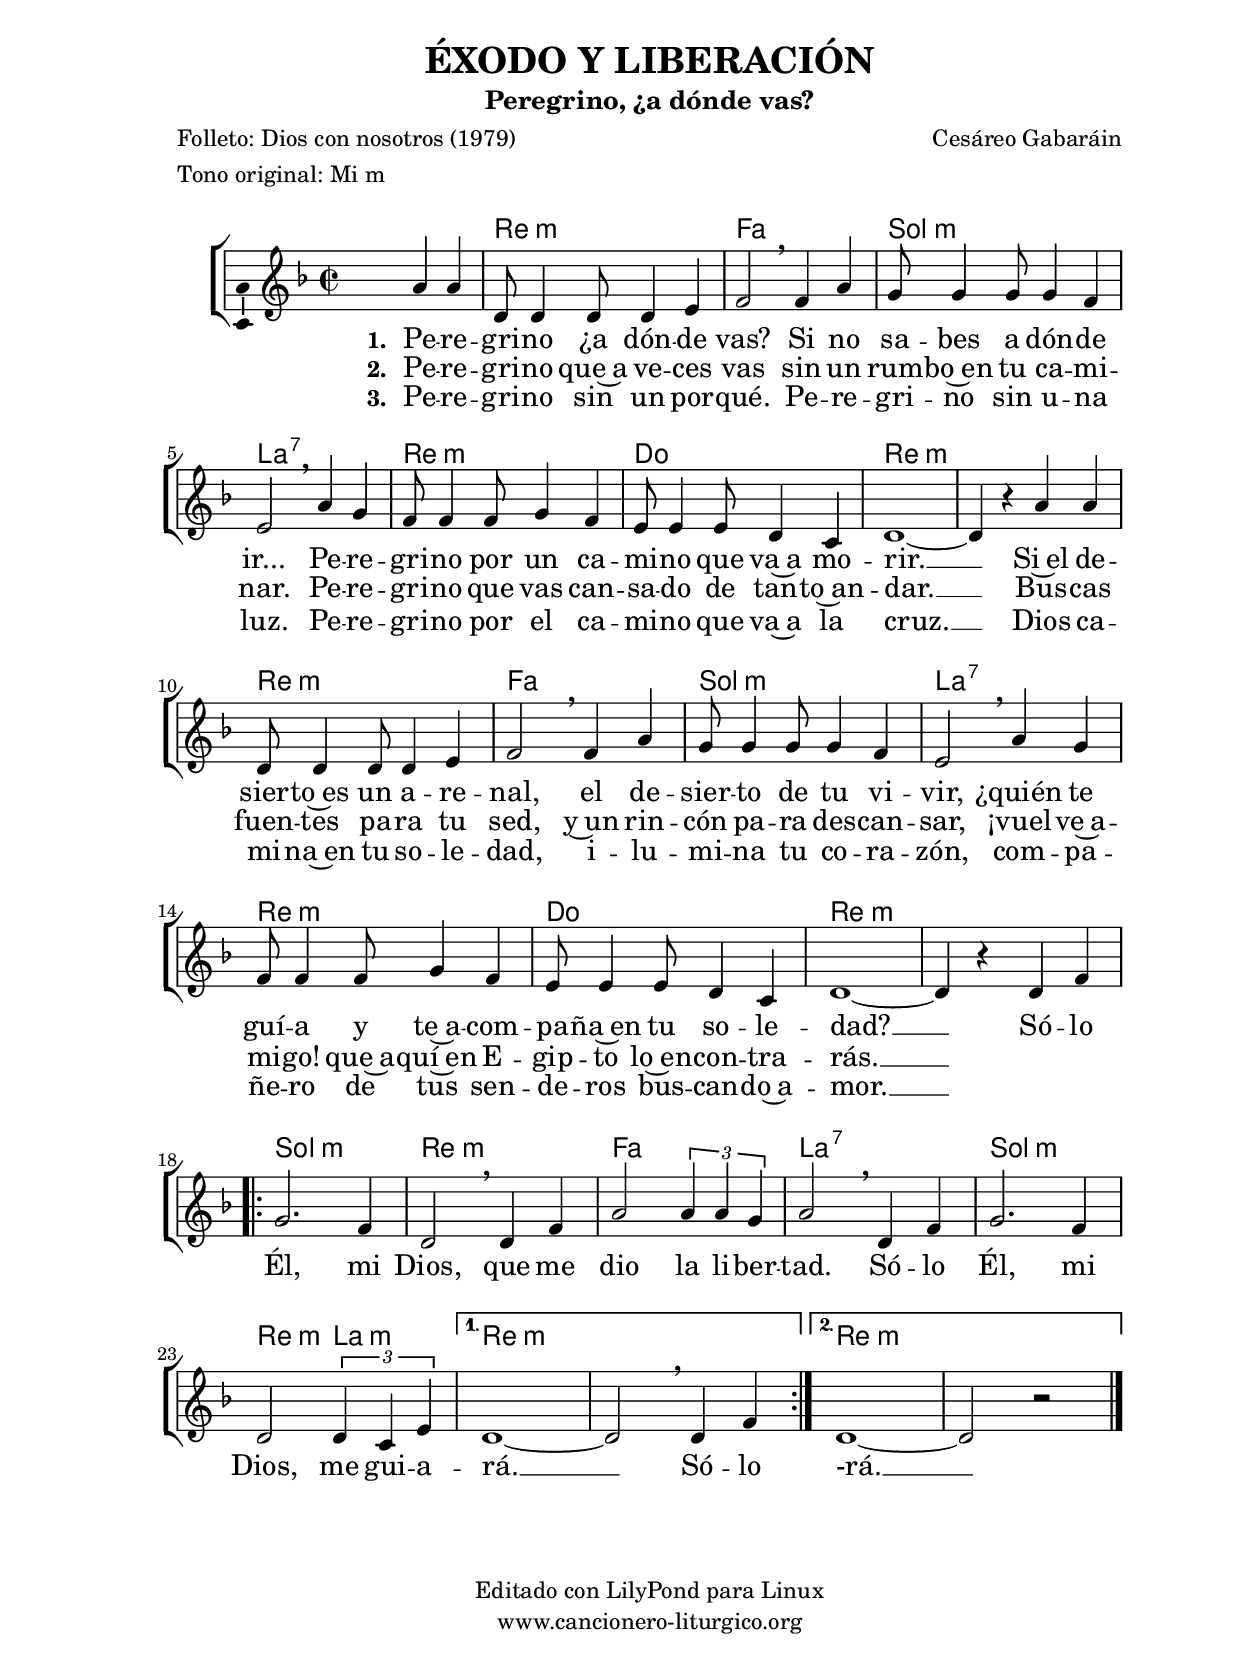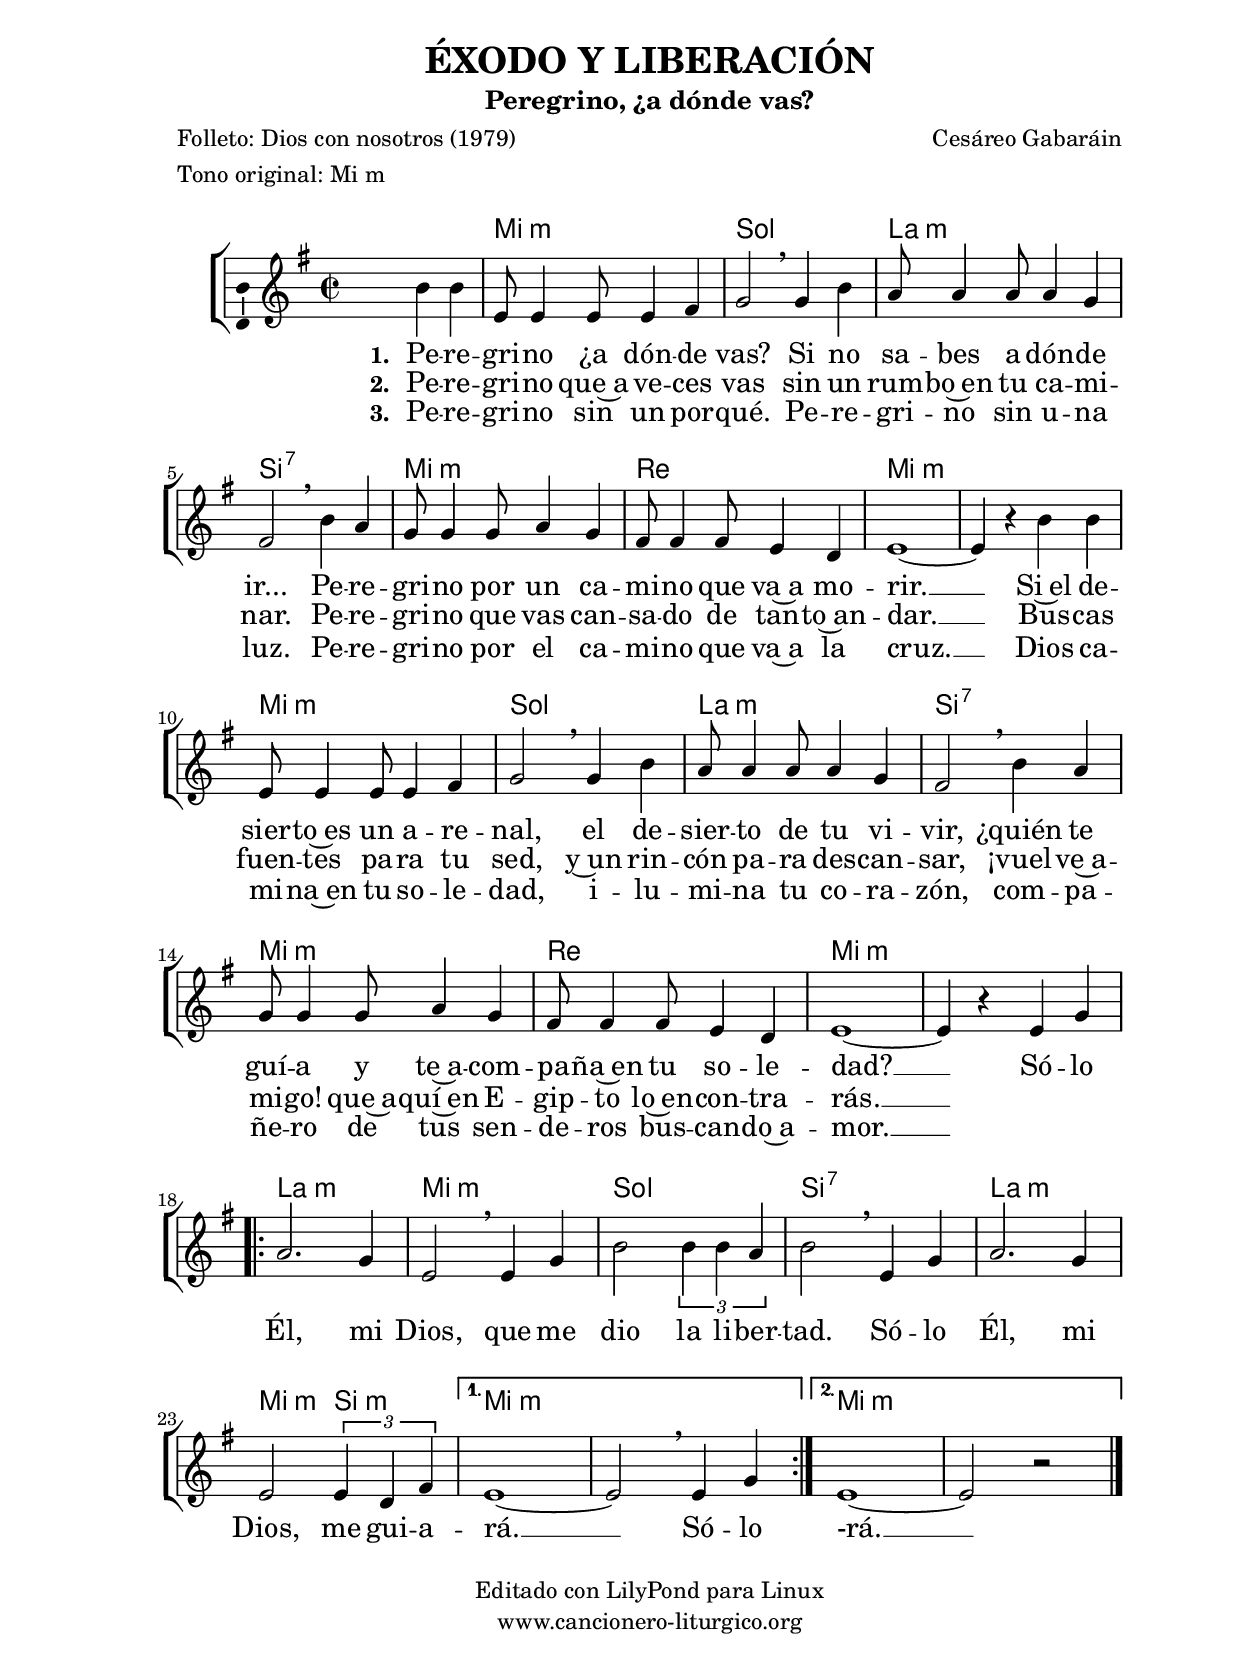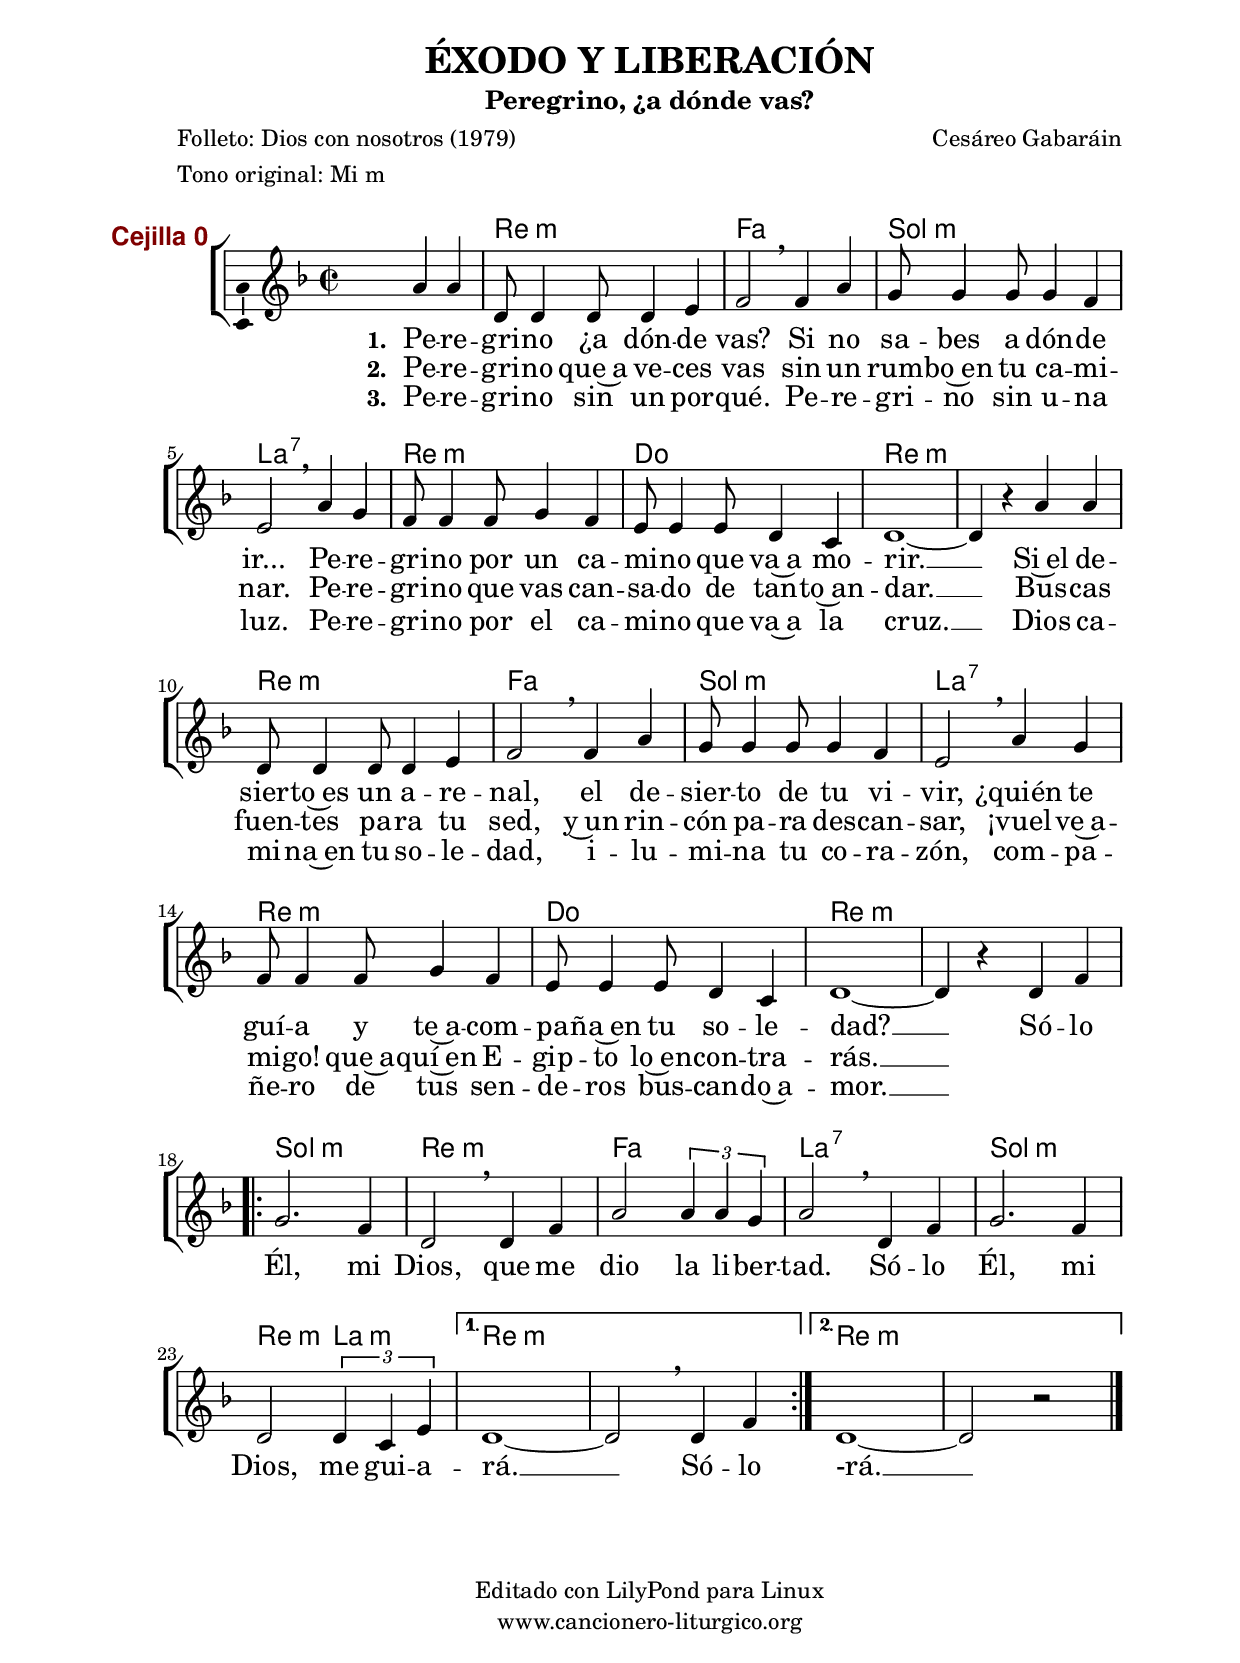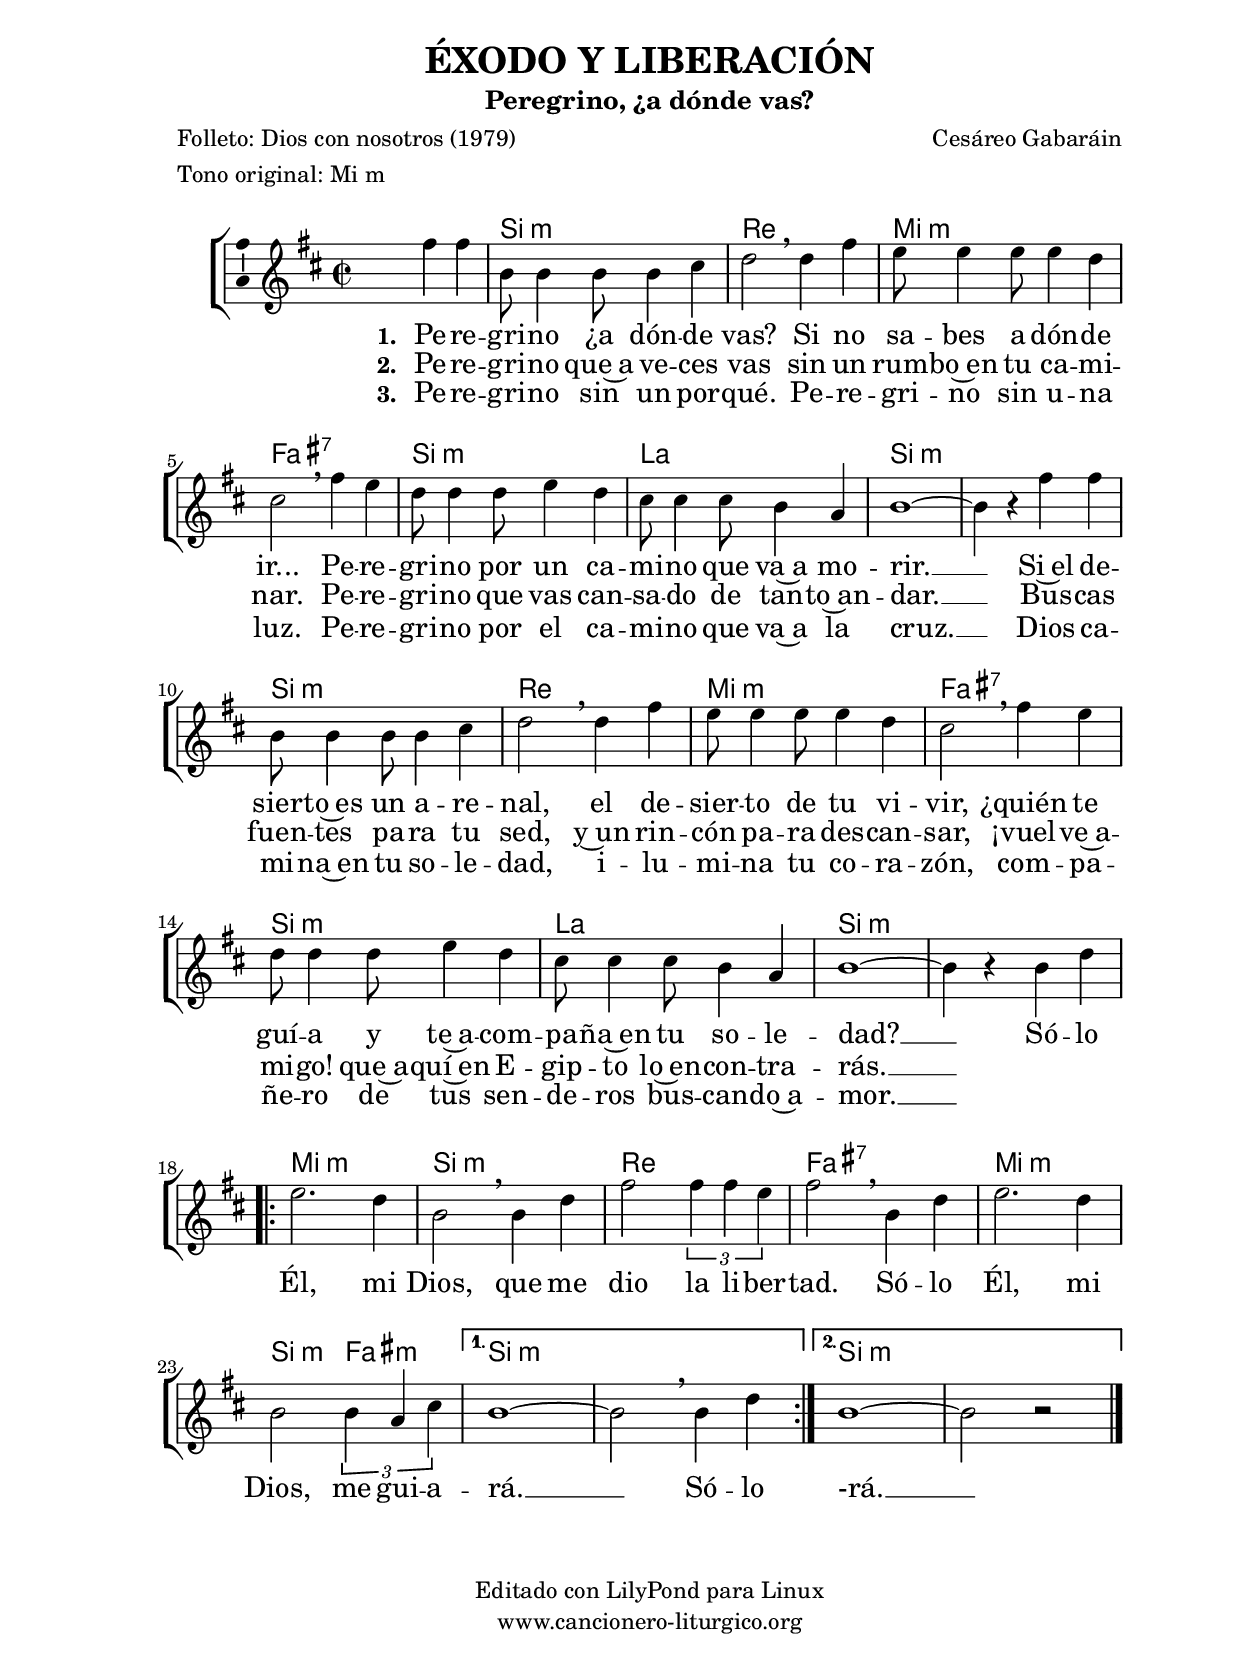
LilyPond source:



%versión de lilypond para la que se ha escrito esta partitura:
\version "2.16.0"

	%Tamaño papel
	#(set-default-paper-size "a4")
	%Tamaño partitura
	#(set-global-staff-size 20)
	%No responde al pulsar sobre una nota
	#(ly:set-option 'point-and-click #f)

%parámetros del encabezamiento:
\header {
	title = "ÉXODO Y LIBERACIÓN"
	subtitle = "Peregrino, ¿a dónde vas?"
	composer = "Cesáreo Gabaráin"
	poet = "Folleto: Dios con nosotros (1979)"
	meter = "Tono original: Mi m"
	arranger = ""
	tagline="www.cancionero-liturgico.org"
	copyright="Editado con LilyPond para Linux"
	tiempo = "Adviento, Cuaresma"
	usos = "Comunión"
	letra = ""
	}

%parámetros asociados al papel:
\paper {
	oddHeaderMarkup = \markup {\fill-line { \on-the-fly #not-first-page \fromproperty #'header:title \on-the-fly #not-first-page \fromproperty #'header:composer }}
	evenHeaderMarkup = \markup {\fill-line { \fromproperty #'header:composer \fromproperty #'header:title }}
	#(set-paper-size "a4")
	print-page-number = ##f
	first-page-number = 1
	print-first-page-number = ##f
%	head-separation = 3.0 \cm
	top-margin = 2.0 \cm
	bottom-margin = 0.5\cm
%%%	bottom-margin = -2.0\cm
	left-margin = 3.0 \cm
	line-width = 16.0 \cm 
	indent = 8\mm
	interscoreline = 2.\mm
	between-system-space = 15\mm
%	para que las partituras no llenen la hoja:
	ragged-bottom = ##t
%	idem para la última hoja:
	ragged-last-bottom = ##f
%	para que las partituras llenen el ancho del papel:
	ragged-last = ##f
	after-title-space = 2.5 \cm
%page-count=1
%system-count=8

	%Flexible Vertical Spacing
%	markup-markup-spacing =
%	#'((basic-distance . 15) (minimum-distance . 15) (padding . 3))
	markup-system-spacing =
	#'((basic-distance . 15) (minimum-distance . 15) (padding . 3))
	system-system-spacing =
	#'((basic-distance . 15) (minimum-distance . 15) (padding . 3))
	score-system-spacing =
	#'((basic-distance . 15) (minimum-distance . 15) (padding . 5))
%	top-system-spacing = % header
%	#'((basic-distance . 8) (minimum-distance . 0) (padding . 0))
%	top-markup-spacing =
%	#'((basic-distance . 20) (minimum-distance . 20) (padding . 0))
	last-bottom-spacing = % footer
	#'((basic-distance . 5) (minimum-distance . 5) (padding . 0))
%	score-markup-spacing =
%	#'((basic-distance . 16) (minimum-distance . 13) (padding . 0))

	}


%parámetros que afectan a toda la partitura:
global = {
	%clave de sol (G):
	\clef G
	%armadura:
	\transpose e d
	\transpose f a
	\key c \minor
	\tempo 4=130
	\set Score.tempoHideNote = ##t
	}


acordes = {
	\italianChords
	\chordmode {
	\transpose e d
	\transpose f a {
	\transpose d c {

s1 d:m f g:m a:7 d:m c d:m
s1 d:m f g:m a:7 d:m c d:m d:m

\repeat volta 2 {
g1:m d:m f a:7 g:m d2:m a:m
}

\alternative{
{
d1:m s
}
{
d1:m s
}
}

	}
	}
	}
}

melodia = 
	\transpose e d
\transpose f a
{
	\relative c'{
	\time 2/2

s2 g'4 g

c,8 c4 c8 c4 d
ees2 \breathe ees4 g
f8 f4 f8 f4 ees
d2 \breathe g4 f
ees8 ees4 ees8 f4 ees
d8 d4 d8 c4 bes
c1~

c4 r4 g'4 g
c,8 c4 c8 c4 d
ees2 \breathe ees4 g
f8 f4 f8 f4 ees
d2 \breathe g4 f
ees8 ees4 ees8 f4 ees
d8 d4 d8 c4 bes
c1~

c4 r4 c ees

%%%\bar "||"
%\break

\repeat volta 2 {
f2. ees4
c2 \breathe c4 ees
g2 \times 2/3 {g4 g f}
g2 \breathe c,4 ees
f2. ees4
c2 \times 2/3 {c4 bes d}
}

\alternative{
{
c1~
c2 \breathe c4 ees
}
{
c1~
c2 r2
}

	}

	\bar "|."
	}
	}


texto = \lyricmode {

\set stanza =#"1. " Pe -- re -- gri -- no ¿a dón -- de vas?
Si no sa -- bes a dón -- de ir...
Pe -- re -- gri -- no por un ca -- mi -- no
que va~a mo -- rir. __
Si~el de -- sier -- to~es un a -- re -- nal,
el de -- sier -- to de tu vi -- vir,
¿quién te guí -- a y te~a -- com -- pa -- ña~en
tu so -- le -- dad? __

Só -- lo Él, mi Dios,
que me dio la li -- ber -- tad.
Só -- lo Él, mi Dios,
me gui -- a -- rá. __ Só -- lo
-rá. __
	}


textodos = \lyricmode {
\set stanza =#"2. " Pe -- re -- gri -- no que~a ve -- ces vas
sin un rum -- bo~en tu ca -- mi -- nar.
Pe -- re -- gri -- no que vas can -- sa -- do
de tan -- to~an -- dar. __
Bus -- cas fuen -- tes pa -- ra tu sed,
y~un rin -- cón pa -- ra des -- can -- sar,
¡vuel -- ve~a -- mi -- go! que~a -- quí~en E -- gip -- to
lo~en -- con -- tra -- rás. __

	}

textotres = \lyricmode {
\set stanza =#"3. " Pe -- re -- gri -- no sin un por -- qué.
Pe -- re -- gri -- no sin u -- na luz.
Pe -- re -- gri -- no por el ca -- mi -- no
que va~a la cruz. __
Dios ca -- mi -- na~en tu so -- le -- dad,
i -- lu -- mi -- na tu co -- ra -- zón,
com -- pa -- ñe -- ro de tus sen -- de -- ros
bus -- can -- do~a -- mor. __


	}


acordesStaff = \context ChordNames = acordesStaff <<
	\set chordChanges = ##t
	\acordes
	>>


%%%%%%%%%%%%%%%%%%%%%%%%%%%%%%%%%%% CEJILLA %%%%%%%%%%%%%%%%%%%%%%%%%%%%%%%%%%%
acordescejilla = {
%%%	\override ChordNames.ChordName #'font-size = #-1
%%%	\override ChordNames.ChordName #'font-series = #'bold
	\transpose c c {
		\acordes
		}
	}

acordescejillaStaff = \context ChordNames = acordescejillaStaff <<
	\set Staff.instrumentName = \markup \with-color #darkred \larger \bold \sans "Cejilla 0"
	\set chordChanges = ##t
	\acordescejilla
	>>
%%%%%%%%%%%%%%%%%%%%%%%%%%%%%%%%%%% CEJILLA %%%%%%%%%%%%%%%%%%%%%%%%%%%%%%%%%%%


vozStaff = \context Voice = vozStaff
\with {\consists "Ambitus_engraver"}
<<
%	\set Staff.instrumentName = ""
%	\set Staff.shortInstrumentName = ""
%	\set Staff.midiInstrument = #"clarinet"
%	\set Staff.midiInstrument = #"cello"
%	\set Staff.midiInstrument = #"flute"
	\set Staff.midiInstrument = #"electric guitar (jazz)"
%	\set Staff.midiInstrument = #"english horn"
%	\set Staff.midiInstrument = #"violin"
%	\set Staff.midiInstrument = #"glockenspiel"
	\set Staff.midiMinimumVolume = #0.7
	\set Staff.midiMaximumVolume = #0.9
	\global
	\melodia
	>>

textoStaff = \context Lyrics = textoStaff <<
	\lyricsto vozStaff \texto
	>>

textodosStaff = \context Lyrics = textodosStaff <<
	\lyricsto vozStaff \textodos
	>>

textotresStaff = \context Lyrics = textotresStaff <<
	\lyricsto vozStaff \textotres
	>>


\book {
	\score {
		\context ChoirStaff {
			\override StaffGroup.SystemStartBracket #'collapse-height = #1
			\override Score.SystemStartBar #'collapse-height = #1
			<<
			\acordesStaff
			\vozStaff
			\textoStaff
			\textodosStaff
			\textotresStaff
			>>
			}
		\layout {
	 		\context {
				\Lyrics
				\override LyricText #'font-size = #2
				}
	 		 \context {
				\Score
				\override StaffSymbol #'staff-space = #(magstep +3)
				}
			}
		}
	\score {
		\unfoldRepeats
		\context ChoirStaff {
			<<
			\acordesStaff
			\vozStaff
			>>
			}
		\midi {
	 		\context {
	 			\Score
				tempoWholesPerMinute = #(ly:make-moment 70 4)
				}
			}
		}
	}


%Partitura para guitarra
#(define output-suffix "G")
\book {
	\score {
		\context ChoirStaff {
			\override StaffGroup.SystemStartBracket #'collapse-height = #1
			\override Score.SystemStartBar #'collapse-height = #1
			<<
			\acordescejillaStaff
			\vozStaff
			\textoStaff
			\textodosStaff
			\textotresStaff
			>>
			}
		\layout {
%%%%%%%%%%%%%%%%%%%%%%%%%%%%%%%%%%% CEJILLA %%%%%%%%%%%%%%%%%%%%%%%%%%%%%%%%%%%
			\context {
				\ChordNames \consists Instrument_name_engraver
				}
%%%%%%%%%%%%%%%%%%%%%%%%%%%%%%%%%%% CEJILLA %%%%%%%%%%%%%%%%%%%%%%%%%%%%%%%%%%%
	 		\context {
				\Lyrics
				\override LyricText #'font-size = #2
				}
	 		 \context {
				\Score
				\override StaffSymbol #'staff-space = #(magstep +3)
				}
			}
		}
	}


#(define output-suffix "C")
\book {
	\score {
		\context ChoirStaff {
			\override StaffGroup.SystemStartBracket #'collapse-height = #1
			\override Score.SystemStartBar #'collapse-height = #1
\transpose c d
			<<
			\acordesStaff
			\vozStaff
			\textoStaff
			\textodosStaff
			\textotresStaff
			>>
			}
		\layout {
	    		\context {
				\Lyrics
				\override LyricText #'font-size = #2
				}
	   		 \context {
				\Score
				\override StaffSymbol #'staff-space = #(magstep +3)
				}
			}
		}
	}


#(define output-suffix "S")
\book {
	\score {
		\context ChoirStaff {
			\override StaffGroup.SystemStartBracket #'collapse-height = #1
			\override Score.SystemStartBar #'collapse-height = #1
\transpose c a
			<<
			\acordesStaff
			\vozStaff
			\textoStaff
			\textodosStaff
			\textotresStaff
			>>
			}
		\layout {
	    		\context {
				\Lyrics
				\override LyricText #'font-size = #2
				}
	   		 \context {
				\Score
				\override StaffSymbol #'staff-space = #(magstep +3)
				}
			}
		}
	}


